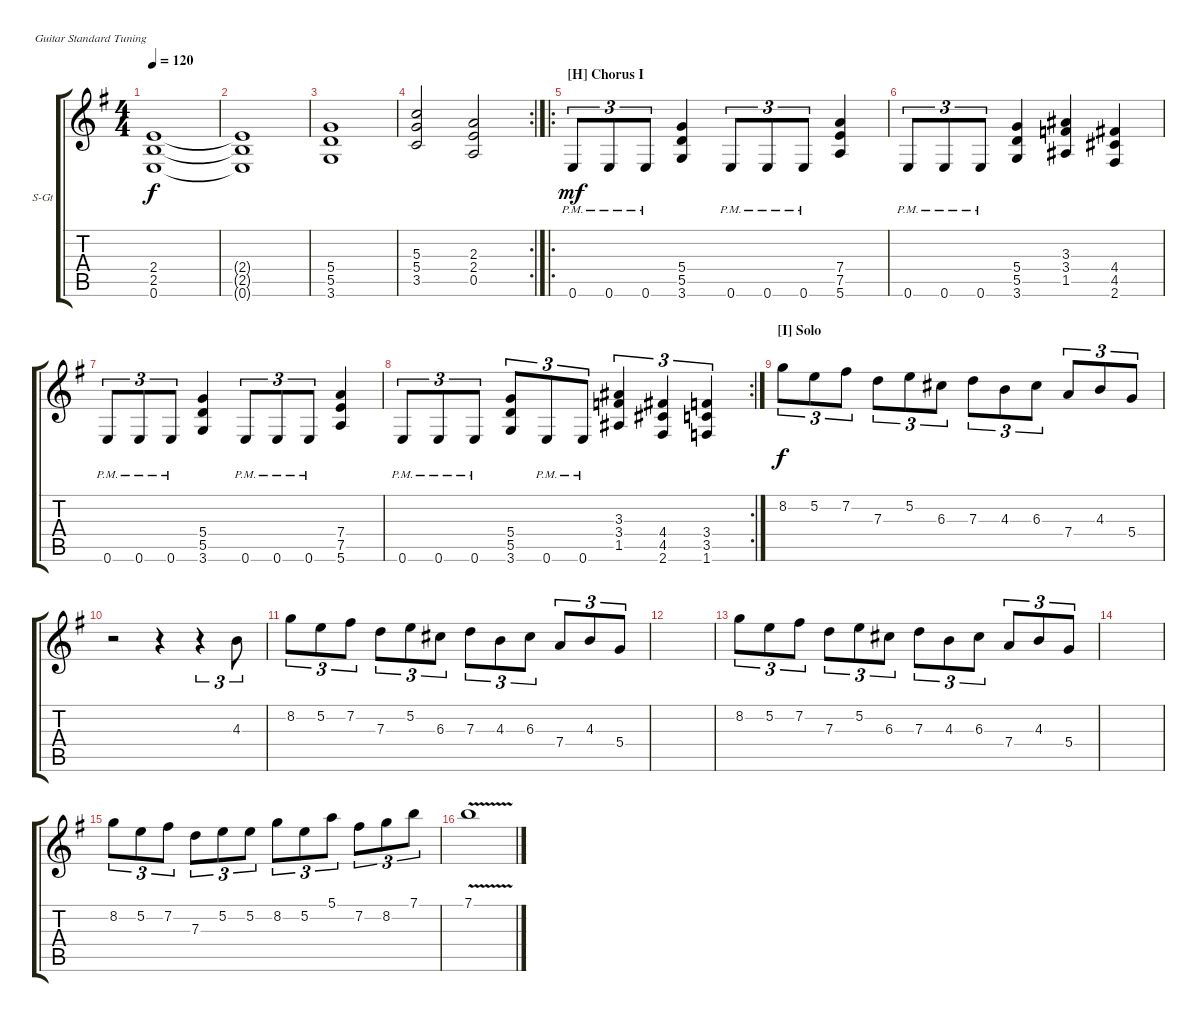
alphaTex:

\defaultSystemsLayout 4
\bracketExtendMode groupsimilarinstruments
\firstSystemTrackNameOrientation horizontal
\otherSystemsTrackNameOrientation horizontal
\track ("Solo Guitar" "S-Gt") {instrument distortionguitar}
\staff {score tabs}
\tuning (E4 B3 G3 D3 A2 E2)
\ts (4 4)
\tempo 120
\clef g2
\ks eminor
(0.6 2.5 2.4).1{dy f} |
(0.6{t} 2.5{t} 2.4{t}).1 |
(3.6 5.5 5.4).1 |
\rc 2
(3.5 5.4 5.3).2 (0.5 2.4 2.3).2 |
\ro
\section ("H" "Chorus I")
0.6{pm}.8{tu (3 2) dy mf} 0.6{pm}.8{tu (3 2)} 0.6{pm}.8{tu (3 2)} (3.6 5.5 5.4).4 0.6{pm}.8{tu (3 2)} 0.6{pm}.8{tu (3 2)} 0.6{pm}.8{tu (3 2)} (5.6 7.5 7.4).4 |
0.6{pm}.8{tu (3 2)} 0.6{pm}.8{tu (3 2)} 0.6{pm}.8{tu (3 2)} (3.6 5.5 5.4).4 (1.5 3.4 3.3).4 (2.6 4.5 4.4).4 |
0.6{pm}.8{tu (3 2)} 0.6{pm}.8{tu (3 2)} 0.6{pm}.8{tu (3 2)} (3.6 5.5 5.4).4 0.6{pm}.8{tu (3 2)} 0.6{pm}.8{tu (3 2)} 0.6{pm}.8{tu (3 2)} (5.6 7.5 7.4).4 |
\rc 2
0.6{pm}.8{tu (3 2)} 0.6{pm}.8{tu (3 2)} 0.6{pm}.8{tu (3 2)} (3.6 5.5 5.4).8{tu (3 2)} 0.6{pm}.8{tu (3 2)} 0.6{pm}.8{tu (3 2)} (1.5 3.4 3.3).4{tu (3 2)} (2.6 4.5 4.4).4{tu (3 2)} (1.6 3.5 3.4).4{tu (3 2)} |
\section ("I" "Solo")
8.2.8{tu (3 2) dy f} 5.2.8{tu (3 2)} 7.2.8{tu (3 2)} 7.3.8{tu (3 2)} 5.2.8{tu (3 2)} 6.3.8{tu (3 2)} 7.3.8{tu (3 2)} 4.3.8{tu (3 2)} 6.3.8{tu (3 2)} 7.4.8{tu (3 2)} 4.3.8{tu (3 2)} 5.4.8{tu (3 2)} |
r.2 r.4 r.4{tu (3 2)} 4.3.8{tu (3 2)} |
8.2.8{tu (3 2)} 5.2.8{tu (3 2)} 7.2.8{tu (3 2)} 7.3.8{tu (3 2)} 5.2.8{tu (3 2)} 6.3.8{tu (3 2)} 7.3.8{tu (3 2)} 4.3.8{tu (3 2)} 6.3.8{tu (3 2)} 7.4.8{tu (3 2)} 4.3.8{tu (3 2)} 5.4.8{tu (3 2)} |
|
8.2.8{tu (3 2)} 5.2.8{tu (3 2)} 7.2.8{tu (3 2)} 7.3.8{tu (3 2)} 5.2.8{tu (3 2)} 6.3.8{tu (3 2)} 7.3.8{tu (3 2)} 4.3.8{tu (3 2)} 6.3.8{tu (3 2)} 7.4.8{tu (3 2)} 4.3.8{tu (3 2)} 5.4.8{tu (3 2)} |
|
8.2.8{tu (3 2)} 5.2.8{tu (3 2)} 7.2.8{tu (3 2)} 7.3.8{tu (3 2)} 5.2.8{tu (3 2)} 5.2.8{tu (3 2)} 8.2.8{tu (3 2)} 5.2.8{tu (3 2)} 5.1.8{tu (3 2)} 7.2.8{tu (3 2)} 8.2.8{tu (3 2)} 7.1.8{tu (3 2)} |
7.1{v}.1
